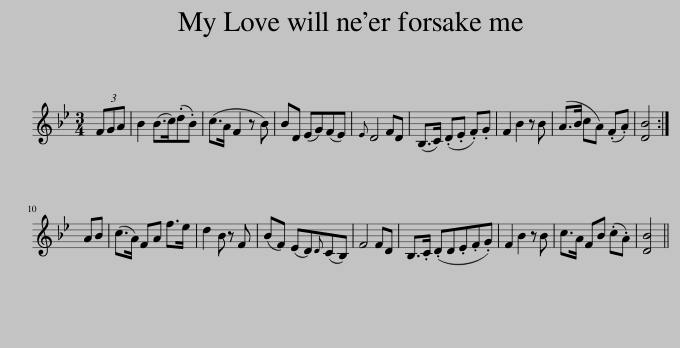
X:1
L:1/8
M:3/4
I:linebreak $
K:Bb
V:1 treble
V:1
 (3FGA | B2 (B>c)(.d.B) | (c>A F2 z B) | BD (EG)(FE) |{E} D4 FD | %5
 (B,>C) (.D.E .F).G | F2 B2 z B | (A>B cA) (.F.A) | [DB]4 :|$ AB | %10
 (c>A) FA f>e | d2 B z F | (BF) (ED){D}(CB,) | F4 FD | B,>.C (.DD.E.F.G) | %15
 F2 B2 z B | c>A FB (.c.A) | [DB]4 || %18
